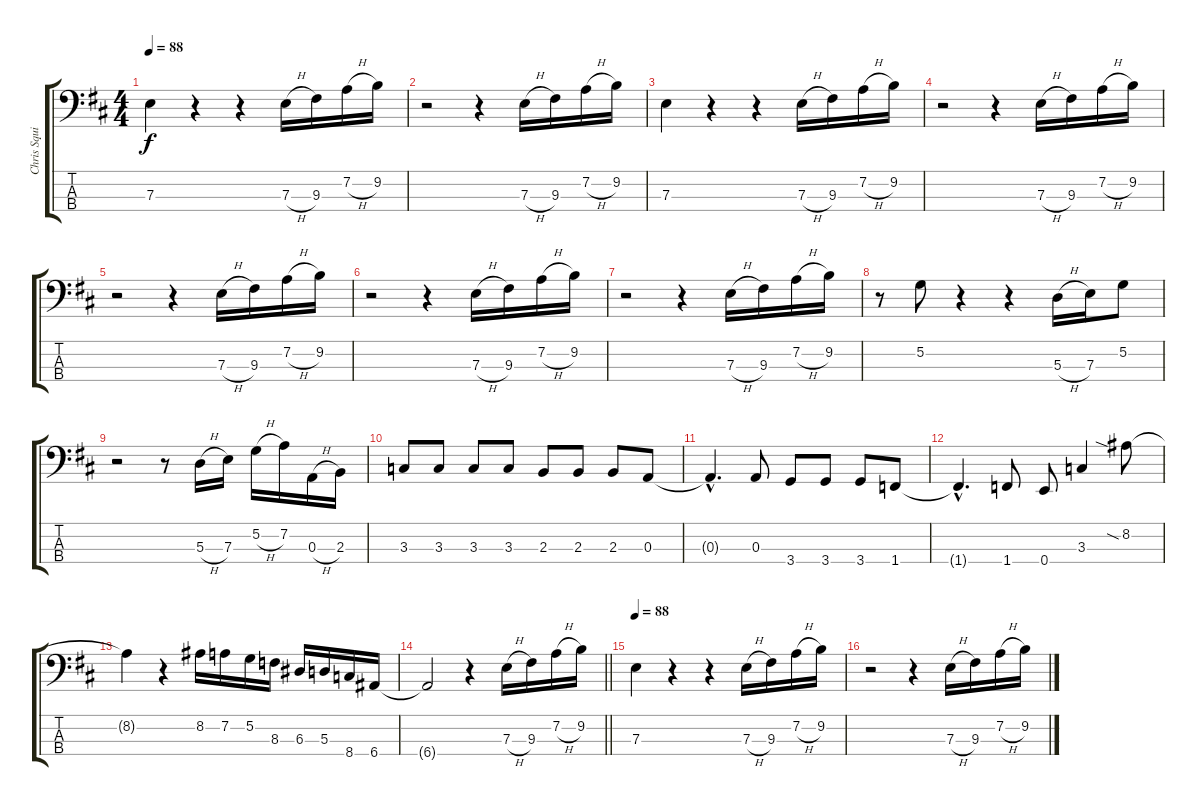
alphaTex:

\track ("Chris Squire" "Chris Squi") {instrument electricbasspick}
\staff {score tabs}
\tuning (G2 D2 A1 E1) {hide}
\ts (4 4)
\tempo 88
\clef f4
\ks d
7.3.4{dy f} r.4 r.4 7.3{h}.16 9.3.16 7.2{h}.16 9.2.16 |
r.2 r.4 7.3{h}.16 9.3.16 7.2{h}.16 9.2.16 |
7.3.4 r.4 r.4 7.3{h}.16 9.3.16 7.2{h}.16 9.2.16 |
r.2 r.4 7.3{h}.16 9.3.16 7.2{h}.16 9.2.16 |
r.2 r.4 7.3{h}.16 9.3.16 7.2{h}.16 9.2.16 |
r.2 r.4 7.3{h}.16 9.3.16 7.2{h}.16 9.2.16 |
r.2 r.4 7.3{h}.16 9.3.16 7.2{h}.16 9.2.16 |
r.8 5.2.8 r.4 r.4 5.3{h}.16 7.3.16 5.2.8 |
r.2 r.8 5.3{h}.16 7.3.16 5.2{h}.16 7.2.16 0.3{h}.16 2.3.16 |
3.3.8 3.3.8 3.3.8 3.3.8 2.3.8 2.3.8 2.3.8 0.3.8 |
0.3{hac t}.4{d} 0.3.8 3.4.8 3.4.8 3.4.8 1.4.8 |
1.4{hac t}.4{d} 1.4.8 0.4.8 3.3.4 8.2{sia}.8 |
8.2{t}.4 r.4 8.2.16 7.2.16 5.2.16 8.3.16 6.3.16 5.3.16 8.4.16 6.4.16 |
\barLineRight lightlight
6.4{t}.2 r.4 7.3{h}.16 9.3.16 7.2{h}.16 9.2.16 |
\tempo 88
7.3.4 r.4 r.4 7.3{h}.16 9.3.16 7.2{h}.16 9.2.16 |
r.2 r.4 7.3{h}.16 9.3.16 7.2{h}.16 9.2.16
